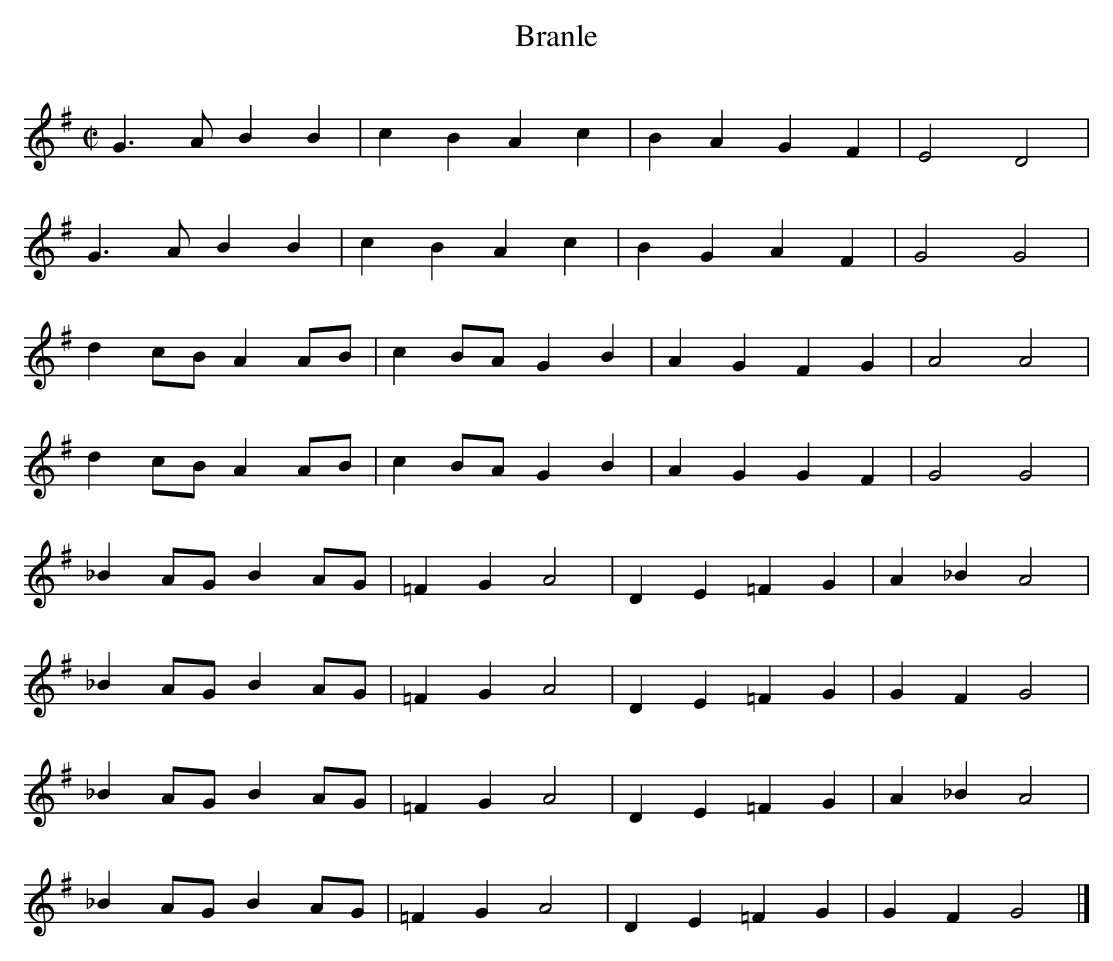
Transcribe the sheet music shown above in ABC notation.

X:1
T: Branle
Q: 120
M: C|
L: 1/4
K: G
G>A BB | cB Ac | BA GF | E2 D2 |
G>A BB | cB Ac | BG AF | G2 G2 |
dc/B/ AA/B/ | cB/A/ GB | AG FG | A2 A2 |
dc/B/ AA/B/ | cB/A/ GB | AG GF | G2 G2 |
_BA/G/ BA/G/ | =FG A2 | DE =FG | A_B A2 |
_BA/G/ BA/G/ | =FG A2 | DE =FG | GF G2 |
_BA/G/ BA/G/ | =FG A2 | DE =FG | A_B A2 |
_BA/G/ BA/G/ | =FG A2 | DE =FG | GF G2 |]
